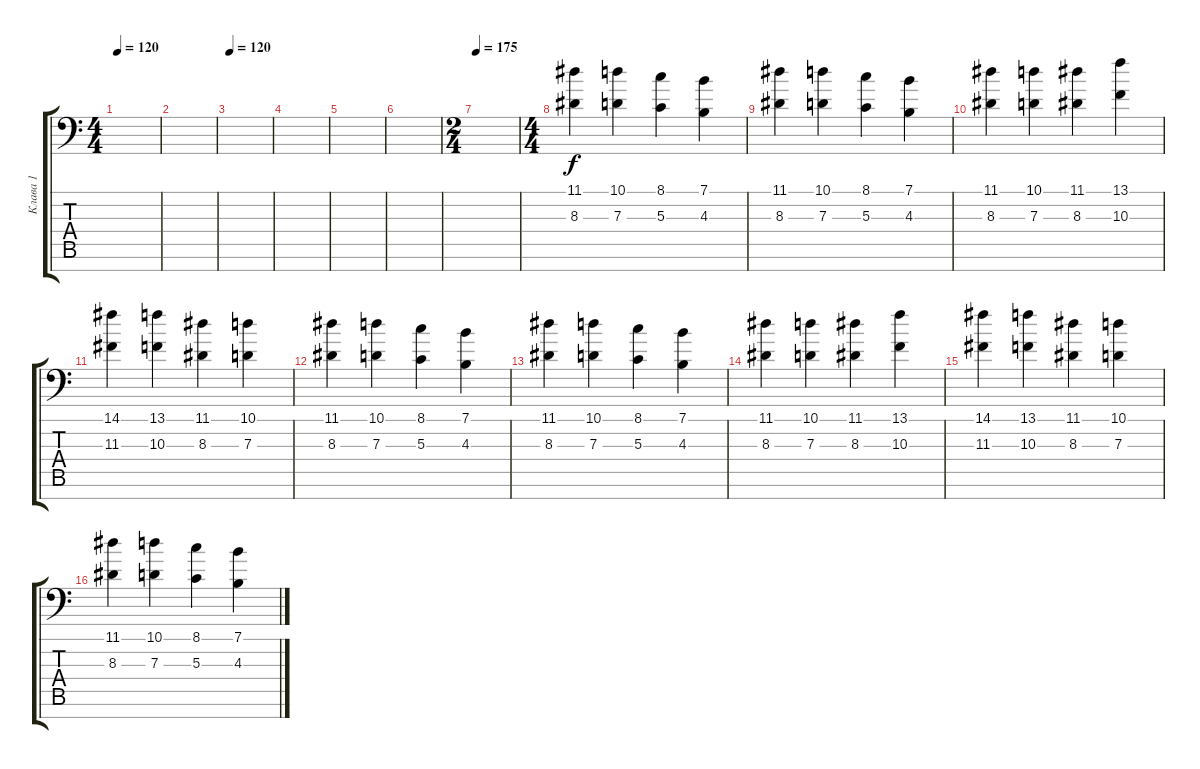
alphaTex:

\track ("Клава 1" "Клава 1") {instrument pad4choir}
\staff {score tabs}
\tuning (E4 B3 G3 D3 A2 E2 A1) {hide}
\ts (4 4)
\tempo 120
\clef f4
\ks c
|
|
\tempo 120
|
|
|
|
\ts (2 4)
\tempo 175
|
\ts (4 4)
(11.1 8.3).4 (10.1 7.3).4 (8.1 5.3).4 (7.1 4.3).4 |
(11.1 8.3).4 (10.1 7.3).4 (8.1 5.3).4 (7.1 4.3).4 |
(11.1 8.3).4 (10.1 7.3).4 (11.1 8.3).4 (13.1 10.3).4 |
(14.1 11.3).4 (13.1 10.3).4 (11.1 8.3).4 (10.1 7.3).4 |
(11.1 8.3).4 (10.1 7.3).4 (8.1 5.3).4 (7.1 4.3).4 |
(11.1 8.3).4 (10.1 7.3).4 (8.1 5.3).4 (7.1 4.3).4 |
(11.1 8.3).4 (10.1 7.3).4 (11.1 8.3).4 (13.1 10.3).4 |
(14.1 11.3).4 (13.1 10.3).4 (11.1 8.3).4 (10.1 7.3).4 |
(11.1 8.3).4 (10.1 7.3).4 (8.1 5.3).4 (7.1 4.3).4
